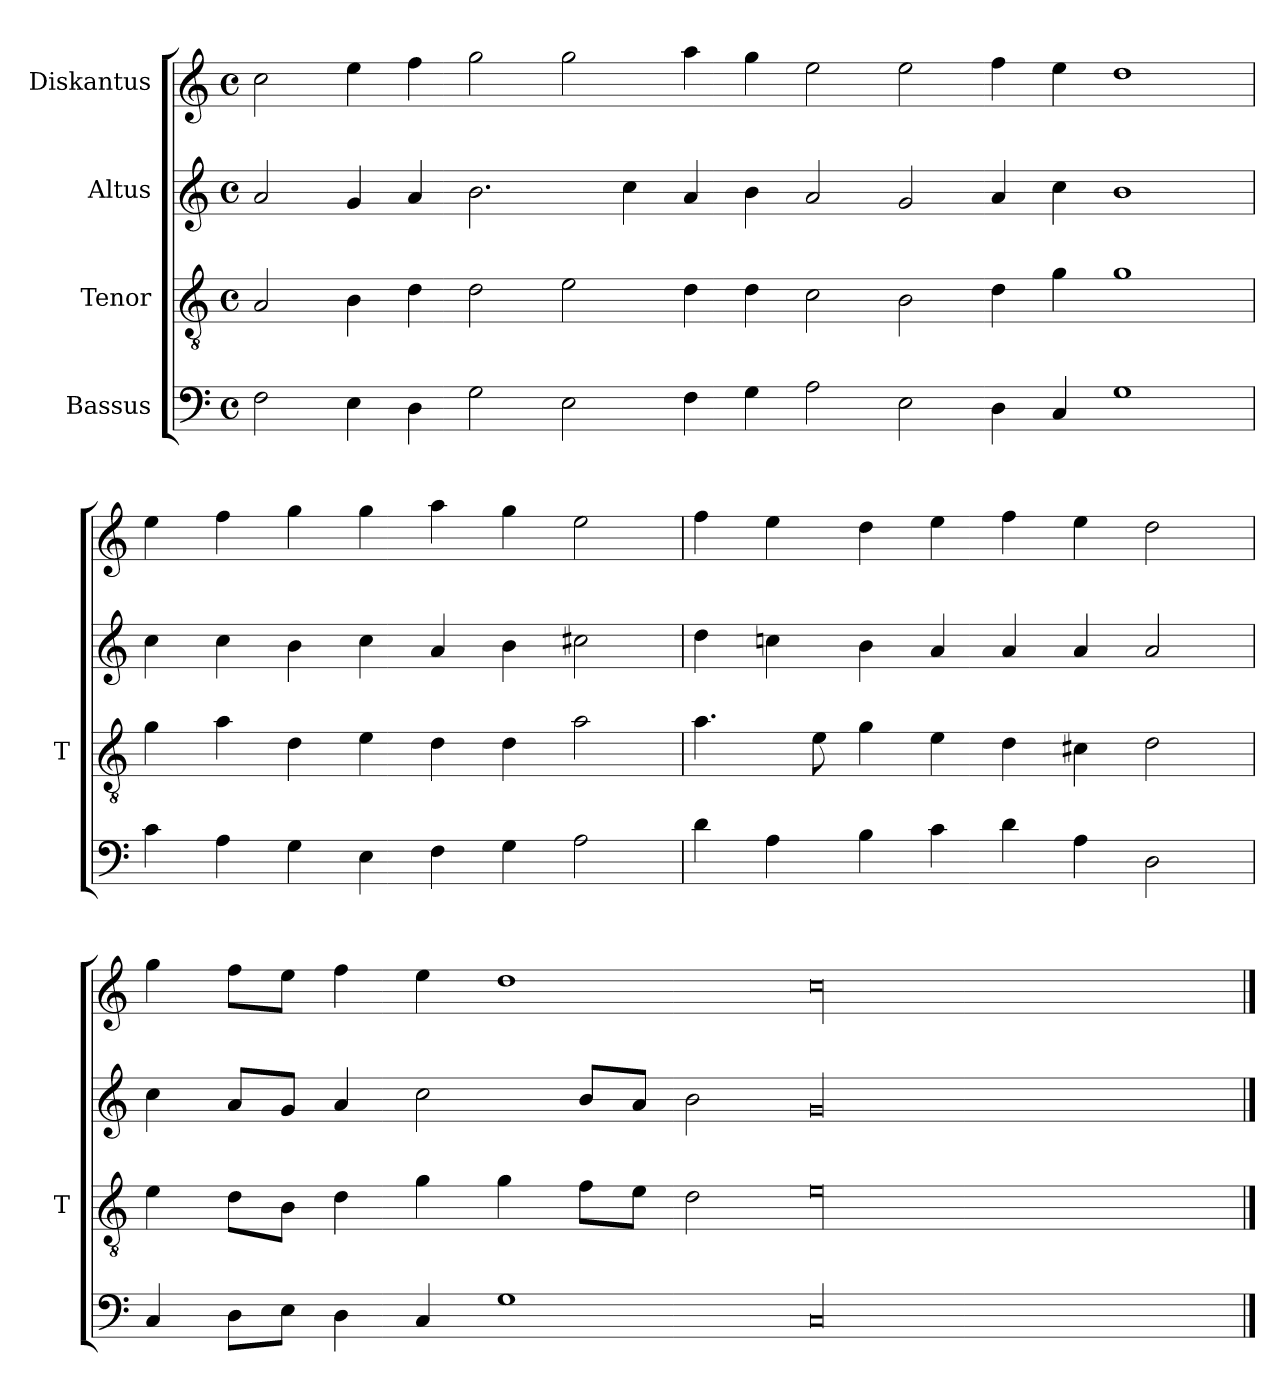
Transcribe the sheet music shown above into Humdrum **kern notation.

**kern	**kern	**kern	**kern
*part4	*part3	*part2	*part1
*staff4	*staff3	*staff2	*staff1
*I"Bassus	*I"Tenor	*I"Altus	*I"Diskantus
*	*I'T	*	*
*clefF4	*clefGv2	*clefG2	*clefG2
*k[]	*k[]	*k[]	*k[]
*M4/4	*M4/4	*M4/4	*M4/4
*met(c)	*met(c)	*met(c)	*met(c)
=	=	=	=
2F	2A	2a	2cc
4E	4B	4g	4ee
4D	4d	4a	4ff
2G	2d	2.b	2gg
2E	2e	.	2gg
.	.	4cc	.
4F	4d	4a	4aa
4G	4d	4b	4gg
2A	2c	2a	2ee
2E	2B	2g	2ee
4D	4d	4a	4ff
4C	4g	4cc	4ee
1G	1g	1b	1dd
=	=	=	=
4c	4g	4cc	4ee
4A	4a	4cc	4ff
4G	4d	4b	4gg
4E	4e	4cc	4gg
4F	4d	4a	4aa
4G	4d	4b	4gg
2A	2a	2cc#X	2ee
=	=	=	=
4d	4.a	4dd	4ff
4A	.	4ccn	4ee
.	8e	.	.
4B	4g	4b	4dd
4c	4e	4a	4ee
4d	4d	4a	4ff
4A	4c#X	4a	4ee
2D	2d	2a	2dd
=	=	=	=
4C	4e	4cc	4gg
8DL	8dL	8aL	8ffL
8EJ	8BJ	8gJ	8eeJ
4D	4d	4a	4ff
4C	4g	2cc	4ee
1G	4g	.	1dd
.	8fL	8bL	.
.	8eJ	8aJ	.
.	2d	2b	.
00C	00e	00g	00cc
==	==	==	==
*-	*-	*-	*-
